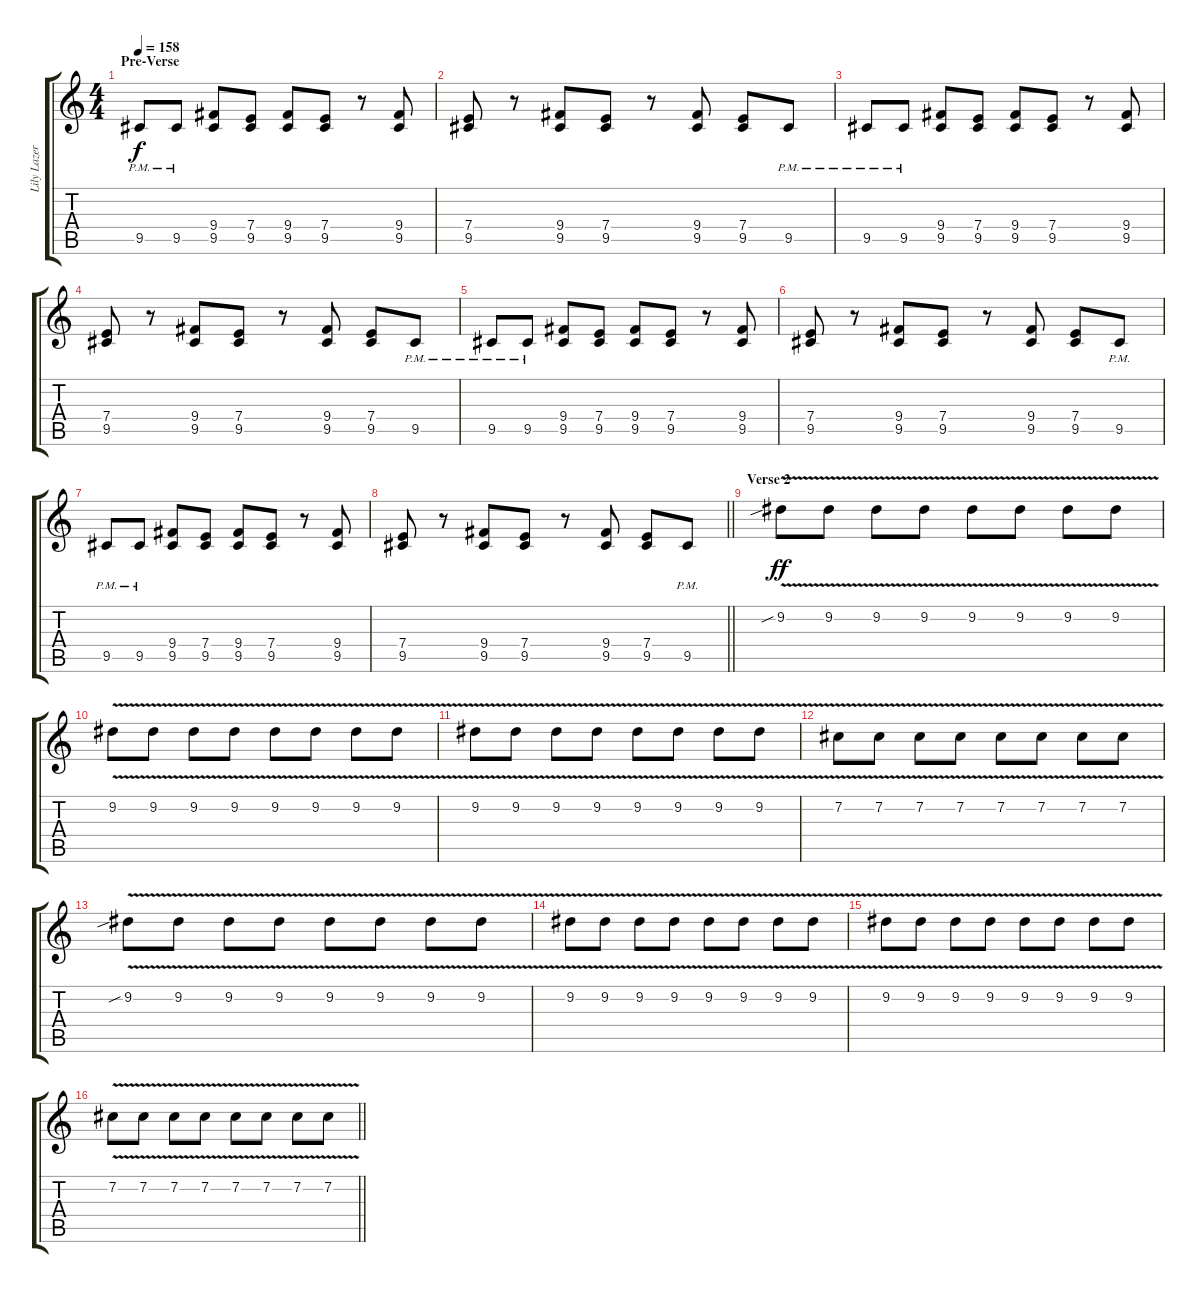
\track ("Lily Lazer (Guitar)" "Lily Lazer") {instrument distortionguitar}
\staff {score tabs}
\tuning (B3 Gb3 D3 A2 E2 B1) {hide}
\ts (4 4)
\section ("" "Pre-Verse")
\tempo 158
\clef g2
\ks c
9.5{pm}.8{dy f} 9.5{pm}.8 (9.4 9.5).8 (7.4 9.5).8 (9.4 9.5).8 (7.4 9.5).8 r.8 (9.4 9.5).8 |
(7.4 9.5).8 r.8 (9.4 9.5).8 (7.4 9.5).8 r.8 (9.4 9.5).8 (7.4 9.5).8 9.5{pm}.8 |
9.5{pm}.8 9.5{pm}.8 (9.4 9.5).8 (7.4 9.5).8 (9.4 9.5).8 (7.4 9.5).8 r.8 (9.4 9.5).8 |
(7.4 9.5).8 r.8 (9.4 9.5).8 (7.4 9.5).8 r.8 (9.4 9.5).8 (7.4 9.5).8 9.5{pm}.8 |
9.5{pm}.8 9.5{pm}.8 (9.4 9.5).8 (7.4 9.5).8 (9.4 9.5).8 (7.4 9.5).8 r.8 (9.4 9.5).8 |
(7.4 9.5).8 r.8 (9.4 9.5).8 (7.4 9.5).8 r.8 (9.4 9.5).8 (7.4 9.5).8 9.5{pm}.8 |
9.5{pm}.8 9.5{pm}.8 (9.4 9.5).8 (7.4 9.5).8 (9.4 9.5).8 (7.4 9.5).8 r.8 (9.4 9.5).8 |
\barLineRight lightlight
(7.4 9.5).8 r.8 (9.4 9.5).8 (7.4 9.5).8 r.8 (9.4 9.5).8 (7.4 9.5).8 9.5{pm}.8 |
\section ("" "Verse 2")
9.2{v sib}.8{dy ff} 9.2{v}.8 9.2{v}.8 9.2{v}.8 9.2{v}.8 9.2{v}.8 9.2{v}.8 9.2{v}.8 |
9.2{v}.8 9.2{v}.8 9.2{v}.8 9.2{v}.8 9.2{v}.8 9.2{v}.8 9.2{v}.8 9.2{v}.8 |
9.2{v}.8 9.2{v}.8 9.2{v}.8 9.2{v}.8 9.2{v}.8 9.2{v}.8 9.2{v}.8 9.2{v}.8 |
7.2{v}.8 7.2{v}.8 7.2{v}.8 7.2{v}.8 7.2{v}.8 7.2{v}.8 7.2{v}.8 7.2{v}.8 |
9.2{v sib}.8 9.2{v}.8 9.2{v}.8 9.2{v}.8 9.2{v}.8 9.2{v}.8 9.2{v}.8 9.2{v}.8 |
9.2{v}.8 9.2{v}.8 9.2{v}.8 9.2{v}.8 9.2{v}.8 9.2{v}.8 9.2{v}.8 9.2{v}.8 |
9.2{v}.8 9.2{v}.8 9.2{v}.8 9.2{v}.8 9.2{v}.8 9.2{v}.8 9.2{v}.8 9.2{v}.8 |
\barLineRight lightlight
7.2{v}.8 7.2{v}.8 7.2{v}.8 7.2{v}.8 7.2{v}.8 7.2{v}.8 7.2{v}.8 7.2{v}.8
